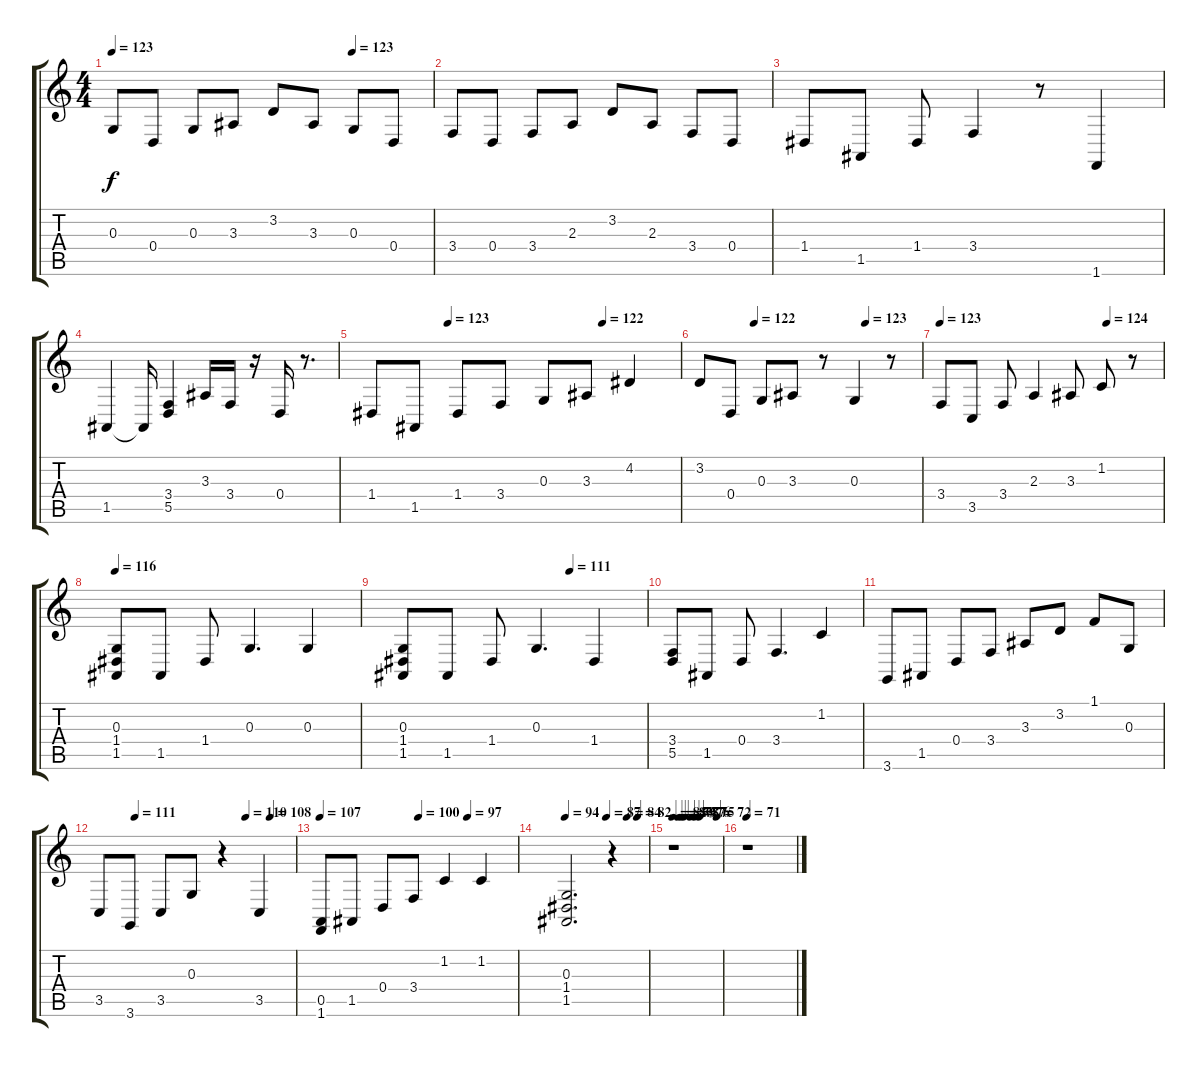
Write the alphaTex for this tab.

\track "" {instrument acousticgrandpiano}
\staff {score tabs}
\tuning (E4 B3 G3 D3 A2 E2) {hide}
\ts (4 4)
\tempo 123
\tempo (123 0.75)
\clef g2
\ks c
0.3.8{dy f} 0.4.8 0.3.8 3.3.8 3.2.8 3.3.8 0.3.8 0.4.8 |
3.4.8 0.4.8 3.4.8 2.3.8 3.2.8 2.3.8 3.4.8 0.4.8 |
1.4.8 1.5.8 1.4.8 3.4.4 r.8 1.6.4 |
1.5.4 1.5{t}.16 (3.4 5.5).4 3.3.16 3.4.16 r.16 0.4.16 r.8{d} |
\tempo (123 0.25)
\tempo (122 0.75)
1.4.8 1.5.8 1.4.8 3.4.8 0.3.8 3.3.8 4.2.4 |
\tempo (122 0.25)
\tempo (123 0.75)
3.2.8 0.4.8 0.3.8 3.3.8 r.8 0.3.4 r.8 |
\tempo 123
\tempo (124 0.75)
3.4.8 3.5.8 3.4.8 2.3.4 3.3.8 1.2.8 r.8 |
\tempo 116
(0.3 1.4 1.5).8 1.5.8 1.4.8 0.3.4{d} 0.3.4 |
\tempo (111 0.6875)
(0.3 1.4 1.5).8 1.5.8 1.4.8 0.3.4{d} 1.4.4 |
(3.4 5.5).8 1.5.8 0.4.8 3.4.4{d} 1.2.4 |
3.6.8 1.5.8 0.4.8 3.4.8 3.3.8 3.2.8 1.1.8 0.3.8 |
\tempo (111 0.1875)
\tempo (110 0.75)
\tempo (108 0.875)
3.5.8 3.6.8 3.5.8 0.3.8 r.4 3.5.4 |
\tempo 107
\tempo (100 0.5)
\tempo (97 0.75)
(0.5 1.6).8 1.5.8 0.4.8 3.4.8 1.2.4 1.2.4 |
\tempo 94
\tempo (87 0.5)
\tempo (84 0.75)
\tempo (82 0.875)
(0.3 1.4 1.5).2{d} r.4 |
\tempo 81
\tempo (80 0.125)
\tempo (79 0.1875)
\tempo (78 0.25)
\tempo (77 0.375)
\tempo (76 0.46875)
\tempo (75 0.5625)
\tempo (72 0.90625)
r.1 |
\tempo 71
r.1
